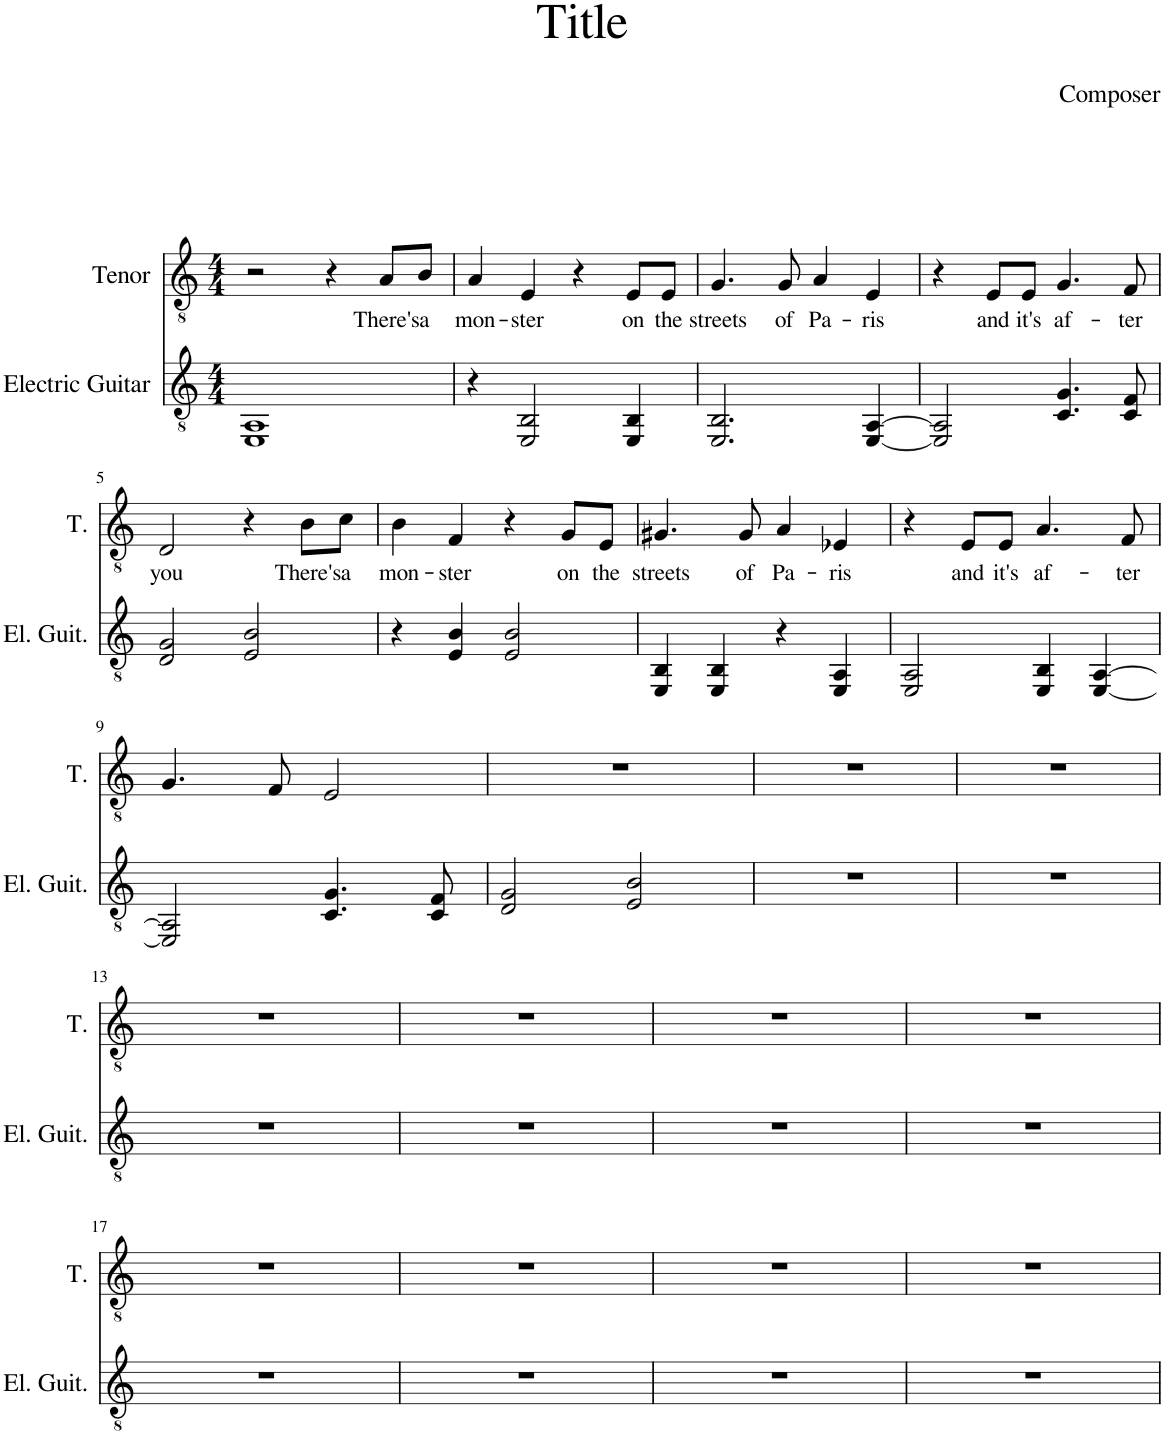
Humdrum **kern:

**kern	**kern	**text
*part2	*part1	*part1
*staff2	*staff1	*staff1
*I"Electric Guitar	*I"Tenor	*
*I'El. Guit.	*I'T.	*
*clefGv2	*clefGv2	*
*k[]	*k[]	*
*M4/4	*M4/4	*
=1	=1	=1
1EE 1AA	2r	.
.	4r	.
!	!	!LO:LY:b
.	8A/L	There's
!	!	!LO:LY:b
.	8B/J	a
=2	=2	=2
!	!	!LO:LY:b
4r	4A/	mon-
!	!	!LO:LY:b
2EE/ 2BB/	4E/	-ster
.	4r	.
!	!	!LO:LY:b
4EE/ 4BB/	8E/L	on
!	!	!LO:LY:b
.	8E/J	the
=3	=3	=3
!	!	!LO:LY:b
2.EE/ 2.BB/	4.G/	streets
!	!	!LO:LY:b
.	8G/	of
!	!	!LO:LY:b
.	4A/	Pa-
!	!	!LO:LY:b
[4EE/ [4AA/	4E/	-ris
=4	=4	=4
2EE/] 2AA/]	4r	.
!	!	!LO:LY:b
.	8E/L	and
!	!	!LO:LY:b
.	8E/J	it's
!	!	!LO:LY:b
4.C/ 4.G/	4.G/	af-
!	!	!LO:LY:b
8C/ 8F/	8F/	-ter
!!LO:LB:g=z
=5	=5	=5
!	!	!LO:LY:b
2D/ 2G/	2D/	you
2E/ 2B/	4r	.
!	!	!LO:LY:b
.	8B\L	There's
!	!	!LO:LY:b
.	8c\J	a
=6	=6	=6
!	!	!LO:LY:b
4r	4B\	mon-
!	!	!LO:LY:b
4E/ 4B/	4F/	-ster
2E/ 2B/	4r	.
!	!	!LO:LY:b
.	8G/L	on
!	!	!LO:LY:b
.	8E/J	the
=7	=7	=7
!	!	!LO:LY:b
4EE/ 4BB/	4.G#X/	streets
4EE/ 4BB/	.	.
!	!	!LO:LY:b
.	8G#/	of
!	!	!LO:LY:b
4r	4A/	Pa-
!	!	!LO:LY:b
4EE/ 4AA/	4E-X/	-ris
=8	=8	=8
2EE/ 2AA/	4r	.
!	!	!LO:LY:b
.	8E/L	and
!	!	!LO:LY:b
.	8E/J	it's
!	!	!LO:LY:b
4EE/ 4BB/	4.A/	af-
[4EE/ [4AA/	.	.
!	!	!LO:LY:b
.	8F/	-ter
!!LO:LB:g=z
=9	=9	=9
2EE/] 2AA/]	4.G/	.
.	8F/	.
4.C/ 4.G/	2E/	.
8C/ 8F/	.	.
=10	=10	=10
2D/ 2G/	1r	.
2E/ 2B/	.	.
=11	=11	=11
1r	1r	.
=12	=12	=12
1r	1r	.
!!LO:LB:g=z
=13	=13	=13
1r	1r	.
=14	=14	=14
1r	1r	.
=15	=15	=15
1r	1r	.
=16	=16	=16
1r	1r	.
!!LO:LB:g=z
=17	=17	=17
1r	1r	.
=18	=18	=18
1r	1r	.
=19	=19	=19
1r	1r	.
=20	=20	=20
1r	1r	.
=	=	=
*-	*-	*-
